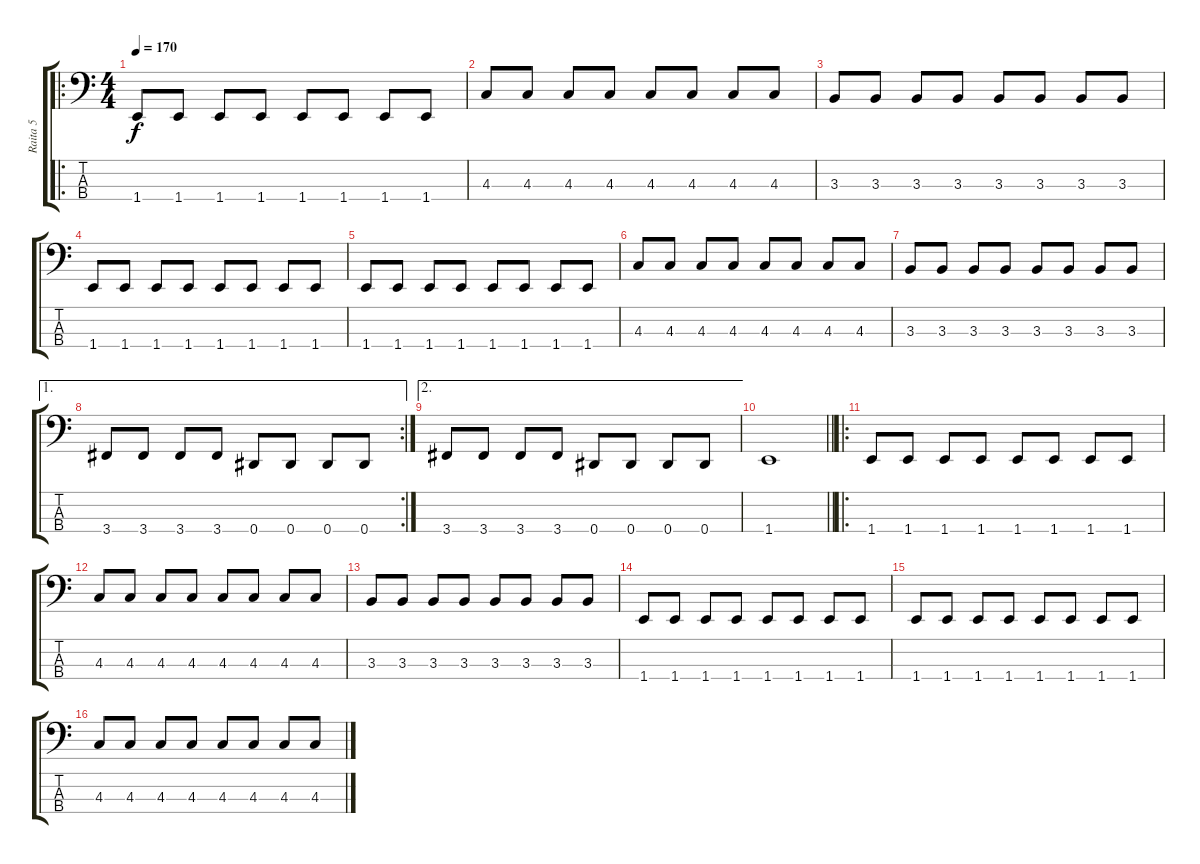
\track ("Raita 5" "Raita 5") {instrument electricbassfinger}
\staff {score tabs}
\tuning (Gb2 Db2 Ab1 Eb1) {hide}
\ro
\ts (4 4)
\section ("" "")
\tempo 170
\clef f4
\ks c
1.4.8{dy f} 1.4.8 1.4.8 1.4.8 1.4.8 1.4.8 1.4.8 1.4.8 |
4.3.8 4.3.8 4.3.8 4.3.8 4.3.8 4.3.8 4.3.8 4.3.8 |
3.3.8 3.3.8 3.3.8 3.3.8 3.3.8 3.3.8 3.3.8 3.3.8 |
1.4.8 1.4.8 1.4.8 1.4.8 1.4.8 1.4.8 1.4.8 1.4.8 |
1.4.8 1.4.8 1.4.8 1.4.8 1.4.8 1.4.8 1.4.8 1.4.8 |
4.3.8 4.3.8 4.3.8 4.3.8 4.3.8 4.3.8 4.3.8 4.3.8 |
3.3.8 3.3.8 3.3.8 3.3.8 3.3.8 3.3.8 3.3.8 3.3.8 |
\ae 1
\rc 2
3.4.8 3.4.8 3.4.8 3.4.8 0.4.8 0.4.8 0.4.8 0.4.8 |
\ae 2
3.4.8 3.4.8 3.4.8 3.4.8 0.4.8 0.4.8 0.4.8 0.4.8 |
\barLineRight lightlight
1.4.1 |
\ro
\section ("" "")
1.4.8 1.4.8 1.4.8 1.4.8 1.4.8 1.4.8 1.4.8 1.4.8 |
4.3.8 4.3.8 4.3.8 4.3.8 4.3.8 4.3.8 4.3.8 4.3.8 |
3.3.8 3.3.8 3.3.8 3.3.8 3.3.8 3.3.8 3.3.8 3.3.8 |
1.4.8 1.4.8 1.4.8 1.4.8 1.4.8 1.4.8 1.4.8 1.4.8 |
1.4.8 1.4.8 1.4.8 1.4.8 1.4.8 1.4.8 1.4.8 1.4.8 |
4.3.8 4.3.8 4.3.8 4.3.8 4.3.8 4.3.8 4.3.8 4.3.8
